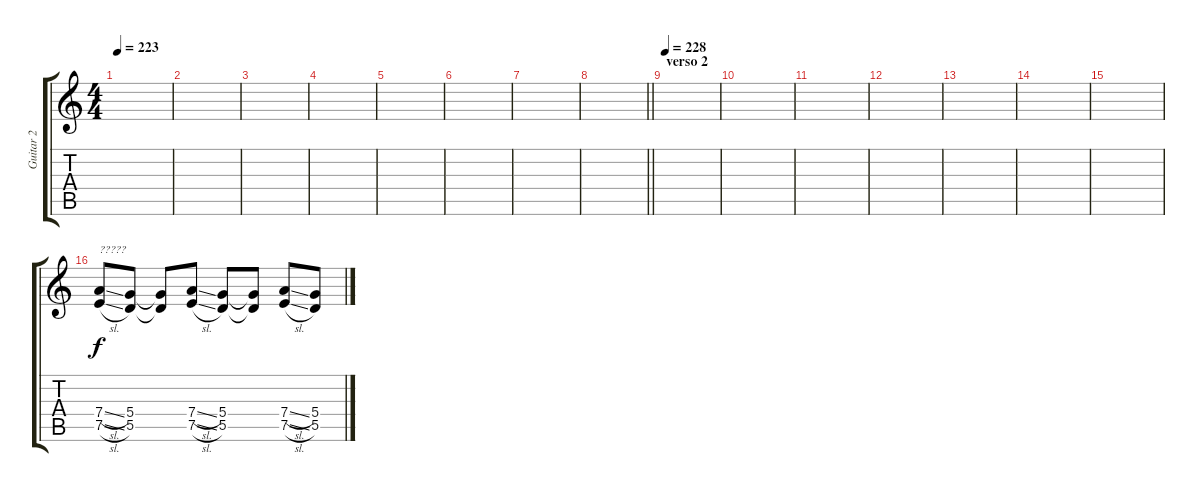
\track ("Guitar 2" "Guitar 2") {instrument distortionguitar}
\staff {score tabs}
\tuning (E4 B3 G3 D3 A2 E2) {hide}
\ts (4 4)
\tempo 223
\clef g2
\ks c
|
|
|
|
|
|
|
\barLineRight lightlight
|
\section ("" "verso 2")
\tempo 228
|
|
|
|
|
|
|
(7.4{sl} 7.5{sl}).8{txt "?????"} (5.4 5.5).8 (5.4{t} 5.5{t}).8 (7.4{sl} 7.5{sl}).8 (5.4 5.5).8 (5.4{t} 5.5{t}).8 (7.4{sl} 7.5{sl}).8 (5.4 5.5).8
